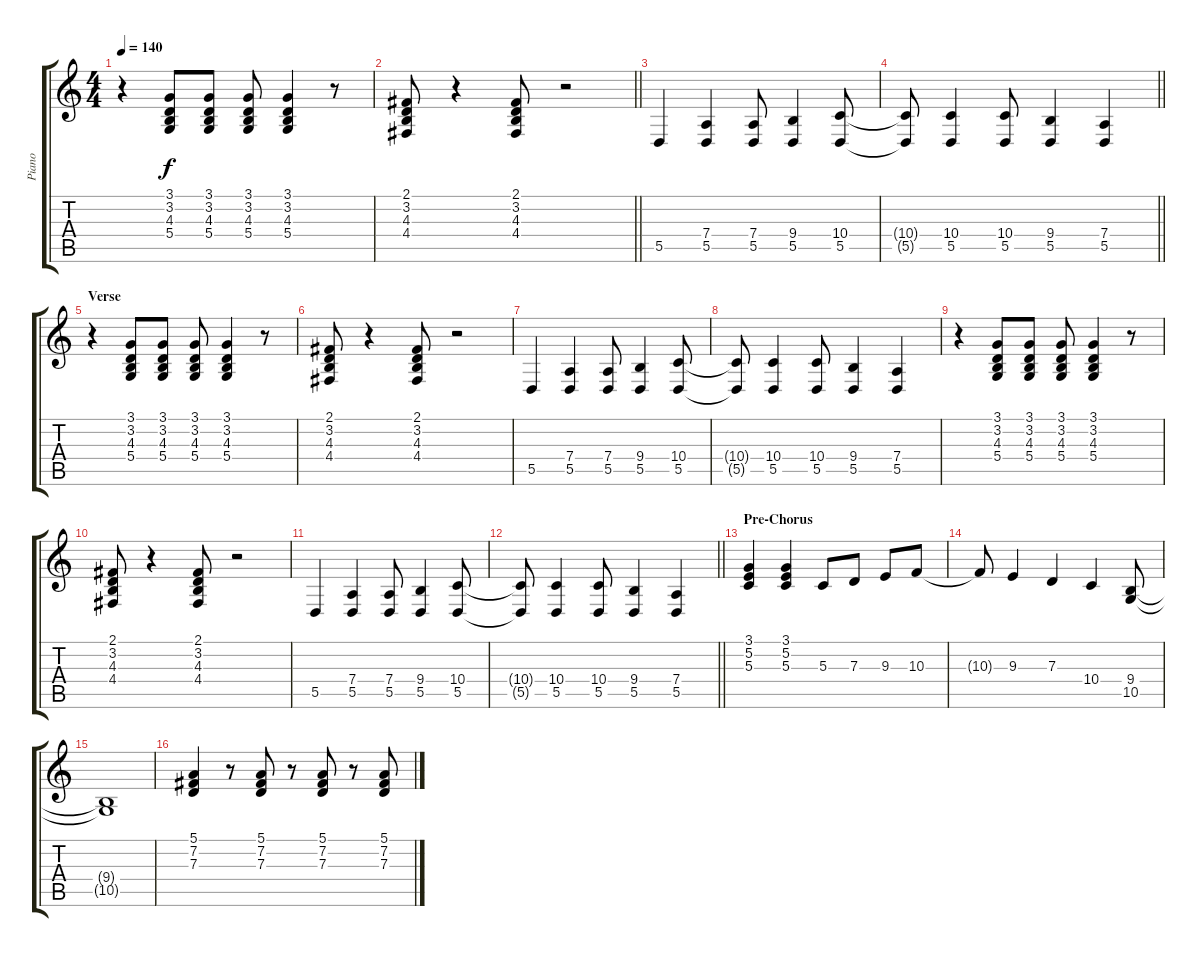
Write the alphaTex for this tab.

\track ("Piano" "Piano") {instrument acousticgrandpiano}
\staff {score tabs}
\tuning (E4 B3 G3 D3 A2 E2) {hide}
\ts (4 4)
\tempo 140
\clef g2
\ks c
r.4{dy f} (3.1 3.2 4.3 5.4).8 (3.1 3.2 4.3 5.4).8 (3.1 3.2 4.3 5.4).8 (3.1 3.2 4.3 5.4).4 r.8 |
\barLineRight lightlight
(2.1 3.2 4.3 4.4).8 r.4 (2.1 3.2 4.3 4.4).8 r.2 |
5.5.4 (7.4 5.5).4 (7.4 5.5).8 (9.4 5.5).4 (10.4 5.5).8 |
\barLineRight lightlight
(10.4{t} 5.5{t}).8 (10.4 5.5).4 (10.4 5.5).8 (9.4 5.5).4 (7.4 5.5).4 |
\section ("" "Verse")
r.4 (3.1 3.2 4.3 5.4).8 (3.1 3.2 4.3 5.4).8 (3.1 3.2 4.3 5.4).8 (3.1 3.2 4.3 5.4).4 r.8 |
(2.1 3.2 4.3 4.4).8 r.4 (2.1 3.2 4.3 4.4).8 r.2 |
5.5.4 (7.4 5.5).4 (7.4 5.5).8 (9.4 5.5).4 (10.4 5.5).8 |
(10.4{t} 5.5{t}).8 (10.4 5.5).4 (10.4 5.5).8 (9.4 5.5).4 (7.4 5.5).4 |
r.4 (3.1 3.2 4.3 5.4).8 (3.1 3.2 4.3 5.4).8 (3.1 3.2 4.3 5.4).8 (3.1 3.2 4.3 5.4).4 r.8 |
(2.1 3.2 4.3 4.4).8 r.4 (2.1 3.2 4.3 4.4).8 r.2 |
5.5.4 (7.4 5.5).4 (7.4 5.5).8 (9.4 5.5).4 (10.4 5.5).8 |
\barLineRight lightlight
(10.4{t} 5.5{t}).8 (10.4 5.5).4 (10.4 5.5).8 (9.4 5.5).4 (7.4 5.5).4 |
\section ("" "Pre-Chorus")
(3.1 5.2 5.3).4 (3.1 5.2 5.3).4 5.3.8 7.3.8 9.3.8 10.3.8 |
10.3{t}.8 9.3.4 7.3.4 10.4.4 (9.4 10.5).8 |
(9.4{t} 10.5{t}).1 |
(5.1 7.2 7.3).4 r.8 (5.1 7.2 7.3).8 r.8 (5.1 7.2 7.3).8 r.8 (5.1 7.2 7.3).8
